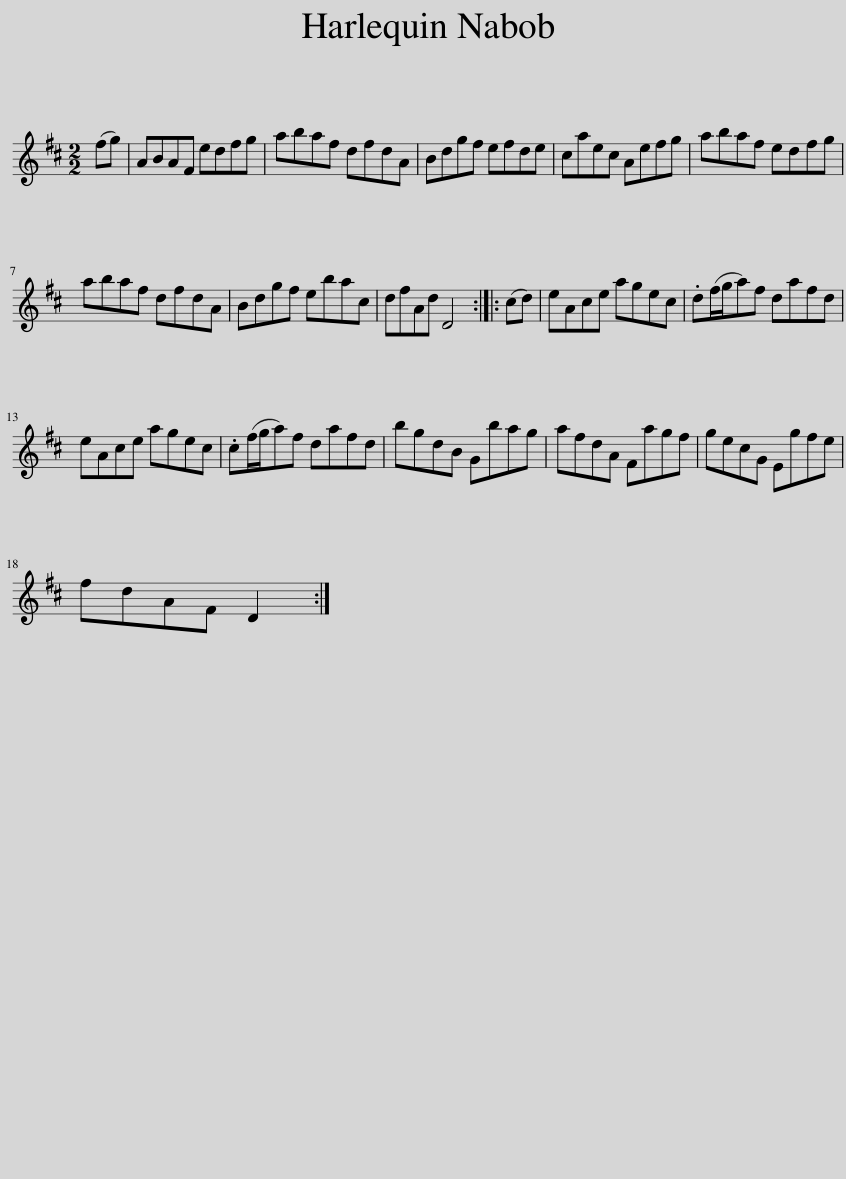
X:1
L:1/8
M:2/2
I:linebreak $
K:D
V:1 treble
V:1
 (fg) | ABAF edfg | abaf dfdA | Bdgf efde | caec Aefg | %5
 abaf edfg |$ abaf dfdA | Bdgf ebac | dfAd D4 :: (cd) | %10
 eAce agec | .d(f/g/a)f dafd |$ eAce agec | .c(f/g/a)f dafd | bgdB Gbag | %15
 afdA Fagf | gecG Egfe |$ fdAF D2 :| %18
